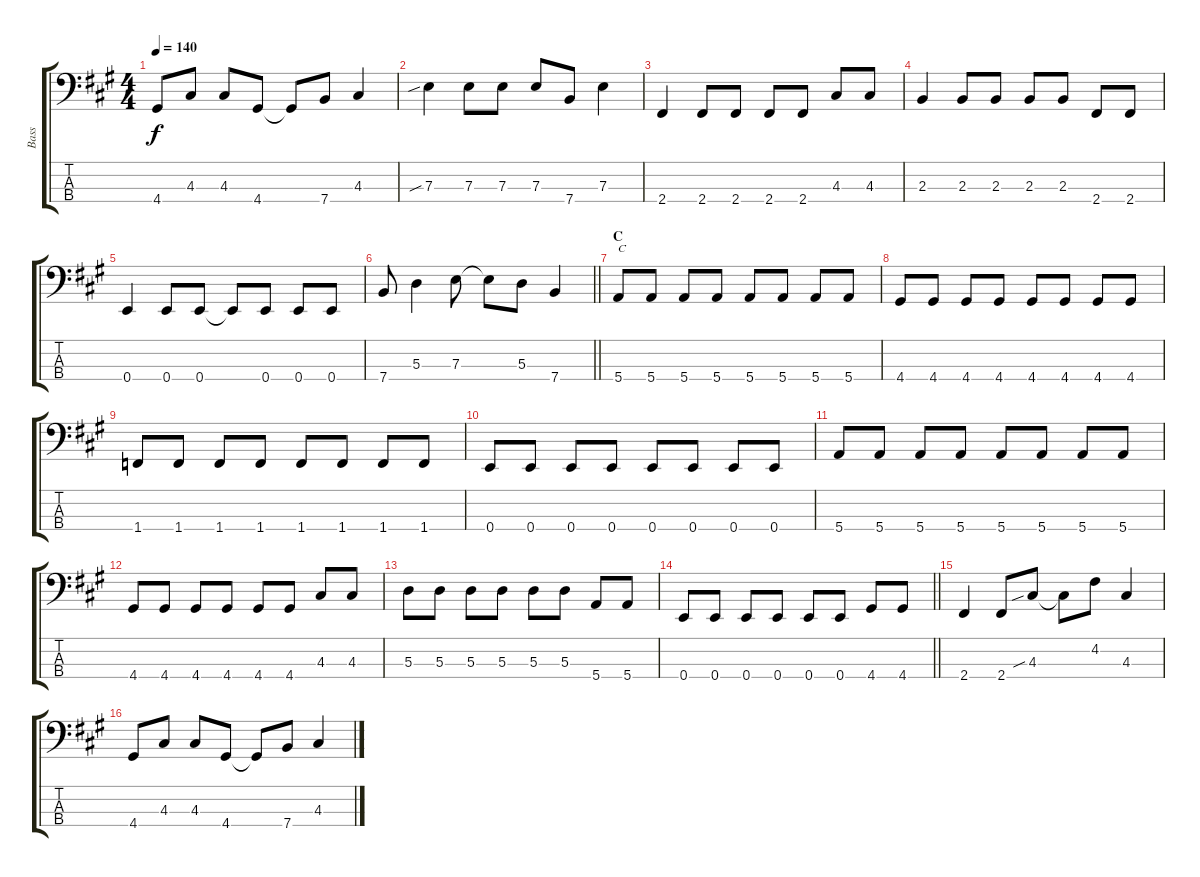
\track ("Bass" "Bass") {instrument electricbasspick}
\staff {score tabs}
\tuning (G2 D2 A1 E1) {hide}
\ts (4 4)
\tempo 140
\clef f4
\ks a
4.4.8{dy f} 4.3.8 4.3.8 4.4.8 4.4{t}.8 7.4.8 4.3.4 |
7.3{sib}.4 7.3.8 7.3.8 7.3.8 7.4.8 7.3.4 |
2.4.4 2.4.8 2.4.8 2.4.8 2.4.8 4.3.8 4.3.8 |
2.3.4 2.3.8 2.3.8 2.3.8 2.3.8 2.4.8 2.4.8 |
0.4.4 0.4.8 0.4.8 0.4{t}.8 0.4.8 0.4.8 0.4.8 |
\barLineRight lightlight
7.4.8 5.3.4 7.3.8 7.3{t}.8 5.3.8 7.4.4 |
\section ("" "C")
5.4.8{txt "C"} 5.4.8 5.4.8 5.4.8 5.4.8 5.4.8 5.4.8 5.4.8 |
4.4.8 4.4.8 4.4.8 4.4.8 4.4.8 4.4.8 4.4.8 4.4.8 |
1.4.8 1.4.8 1.4.8 1.4.8 1.4.8 1.4.8 1.4.8 1.4.8 |
0.4.8 0.4.8 0.4.8 0.4.8 0.4.8 0.4.8 0.4.8 0.4.8 |
5.4.8 5.4.8 5.4.8 5.4.8 5.4.8 5.4.8 5.4.8 5.4.8 |
4.4.8 4.4.8 4.4.8 4.4.8 4.4.8 4.4.8 4.3.8 4.3.8 |
5.3.8 5.3.8 5.3.8 5.3.8 5.3.8 5.3.8 5.4.8 5.4.8 |
\barLineRight lightlight
0.4.8 0.4.8 0.4.8 0.4.8 0.4.8 0.4.8 4.4.8 4.4.8 |
2.4.4 2.4.8 4.3{sib}.8 4.3{t}.8 4.2.8 4.3.4 |
4.4.8 4.3.8 4.3.8 4.4.8 4.4{t}.8 7.4.8 4.3.4
